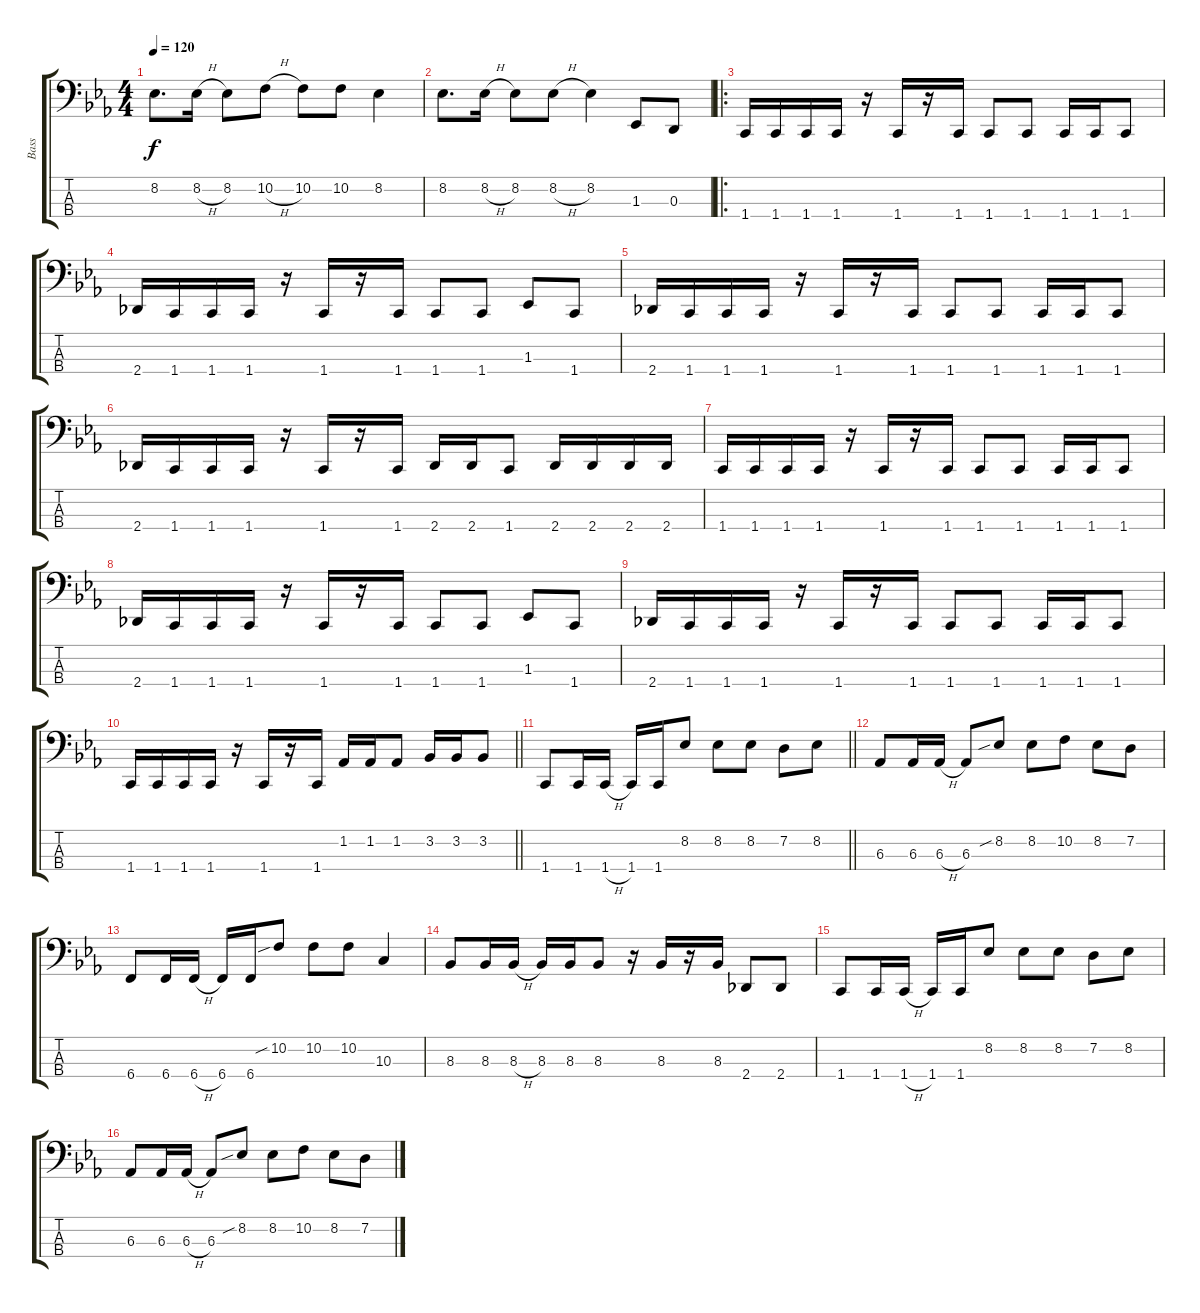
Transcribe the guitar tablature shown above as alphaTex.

\track ("Bass" "Bass") {instrument electricbasspick}
\staff {score tabs}
\tuning (C2 G1 D1 B0) {hide}
\ts (4 4)
\tempo 120
\clef f4
\ks eb
8.2.8{d dy f} 8.2{h}.16 8.2.8 10.2{h}.8 10.2.8 10.2.8 8.2.4 |
8.2.8{d} 8.2{h}.16 8.2.8 8.2{h}.8 8.2.4 1.3.8 0.3.8 |
\ro
1.4.16{volume 16} 1.4.16 1.4.16 1.4.16 r.16 1.4.16 r.16 1.4.16 1.4.8 1.4.8 1.4.16 1.4.16 1.4.8 |
2.4.16 1.4.16 1.4.16 1.4.16 r.16 1.4.16 r.16 1.4.16 1.4.8 1.4.8 1.3.8 1.4.8 |
2.4.16 1.4.16 1.4.16 1.4.16 r.16 1.4.16 r.16 1.4.16 1.4.8 1.4.8 1.4.16 1.4.16 1.4.8 |
2.4.16 1.4.16 1.4.16 1.4.16 r.16 1.4.16 r.16 1.4.16 2.4.16 2.4.16 1.4.8 2.4.16 2.4.16 2.4.16 2.4.16 |
1.4.16 1.4.16 1.4.16 1.4.16 r.16 1.4.16 r.16 1.4.16 1.4.8 1.4.8 1.4.16 1.4.16 1.4.8 |
2.4.16 1.4.16 1.4.16 1.4.16 r.16 1.4.16 r.16 1.4.16 1.4.8 1.4.8 1.3.8 1.4.8 |
2.4.16 1.4.16 1.4.16 1.4.16 r.16 1.4.16 r.16 1.4.16 1.4.8 1.4.8 1.4.16 1.4.16 1.4.8 |
\barLineRight lightlight
1.4.16 1.4.16 1.4.16 1.4.16 r.16 1.4.16 r.16 1.4.16 1.2.16 1.2.16 1.2.8 3.2.16 3.2.16 3.2.8 |
\barLineRight lightlight
1.4.8 1.4.16 1.4{h}.16 1.4.16 1.4.16 8.2.8 8.2.8 8.2.8 7.2.8 8.2.8 |
6.3.8 6.3.16 6.3{h}.16 6.3.8 8.2{sib}.8 8.2.8 10.2.8 8.2.8 7.2.8 |
6.4.8 6.4.16 6.4{h}.16 6.4.16 6.4.16 10.2{sib}.8 10.2.8 10.2.8 10.3.4 |
8.3.8 8.3.16 8.3{h}.16 8.3.16 8.3.16 8.3.8 r.16 8.3.16 r.16 8.3.16 2.4.8 2.4.8 |
1.4.8 1.4.16 1.4{h}.16 1.4.16 1.4.16 8.2.8 8.2.8 8.2.8 7.2.8 8.2.8 |
6.3.8 6.3.16 6.3{h}.16 6.3.8 8.2{sib}.8 8.2.8 10.2.8 8.2.8 7.2.8
